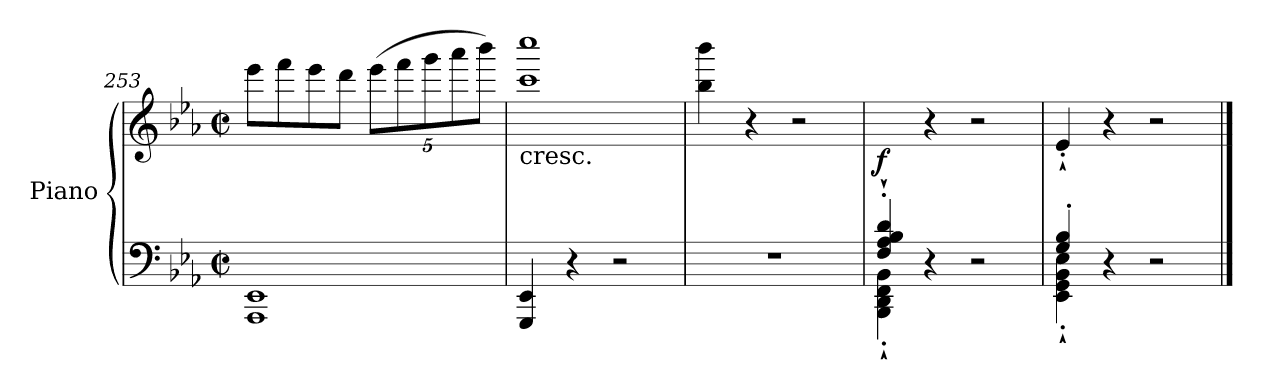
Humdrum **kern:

**kern	**kern	**dynam
*part1	*part1	*part1
*staff2	*staff1	*staff1/2
*I"Piano	*	*
*I'Pno	*	*
*clefF4	*clefG2	*
*k[b-e-a-]	*k[b-e-a-]	*
*E-:	*E-:	*
*M2/2	*M2/2	*
*met(c|)	*met(c|)	*
=253	=253	=253
1AAA- 1EE-	8eee-\L	.
.	8fff\	.
.	8eee-\	.
.	8ddd\J	.
*	*Xbrackettup	*
.	(10eee-\L	.
.	10fff\	.
.	10ggg\	.
.	10aaa-\	.
.	10bbb-\J)	.
=254	=254	=254
!	!LO:TX:b:t=cresc.	!
4GGG/ 4EE-/	1ccc 1cccc	.
4r	.	.
2r	.	.
=255	=255	=255
1r	4bb-\ 4bbb-\	.
.	4r	.
.	2r	.
=256	=256	=256
*^	*	*
!	!	!	!LO:DY:b
4F/`' 4A-/`' 4B-/`' 4d/`'	4BBB-\`' 4DD\`' 4FF\`' 4BB-\`'	4ryy	f
2.ryy	4r	4r	.
.	2r	2r	.
!!LO:PB:g=z
=257	=257	=257	=257
4G/' 4B-/'	4EE-\`' 4GG\`' 4BB-\`' 4E-\`'	4e-`'/	.
2.ryy	4r	4r	.
.	2r	2r	.
*v	*v	*	*
==	==	==
*-	*-	*-
